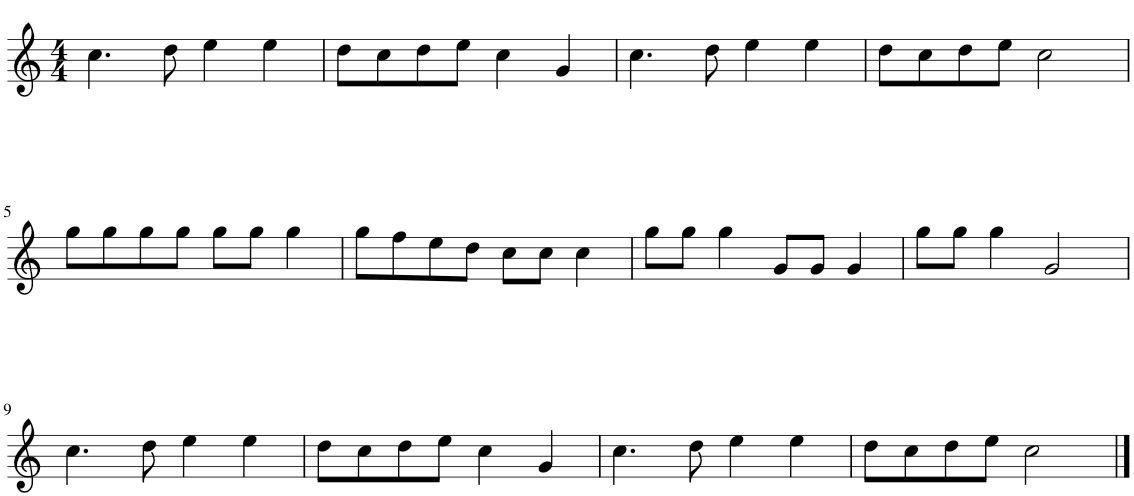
**kern
*part1
*staff1
*I"Harmonica
*I'Hmca
*clefG2
*k[]
*M4/4
=1
4.cc\
8dd\
4ee\
4ee\
=2
8dd\L
8cc\
8dd\
8ee\J
4cc\
4g/
=3
4.cc\
8dd\
4ee\
4ee\
=4
8dd\L
8cc\
8dd\
8ee\J
2cc\
!!LO:LB:g=z
=5
8gg\L
8gg\
8gg\
8gg\J
8gg\L
8gg\J
4gg\
=6
8gg\L
8ff\
8ee\
8dd\J
8cc\L
8cc\J
4cc\
=7
8gg\L
8gg\J
4gg\
8g/L
8g/J
4g/
=8
8gg\L
8gg\J
4gg\
2g/
!!LO:LB:g=z
=9
4.cc\
8dd\
4ee\
4ee\
=10
8dd\L
8cc\
8dd\
8ee\J
4cc\
4g/
=11
4.cc\
8dd\
4ee\
4ee\
=12
8dd\L
8cc\
8dd\
8ee\J
2cc\
==
*-
